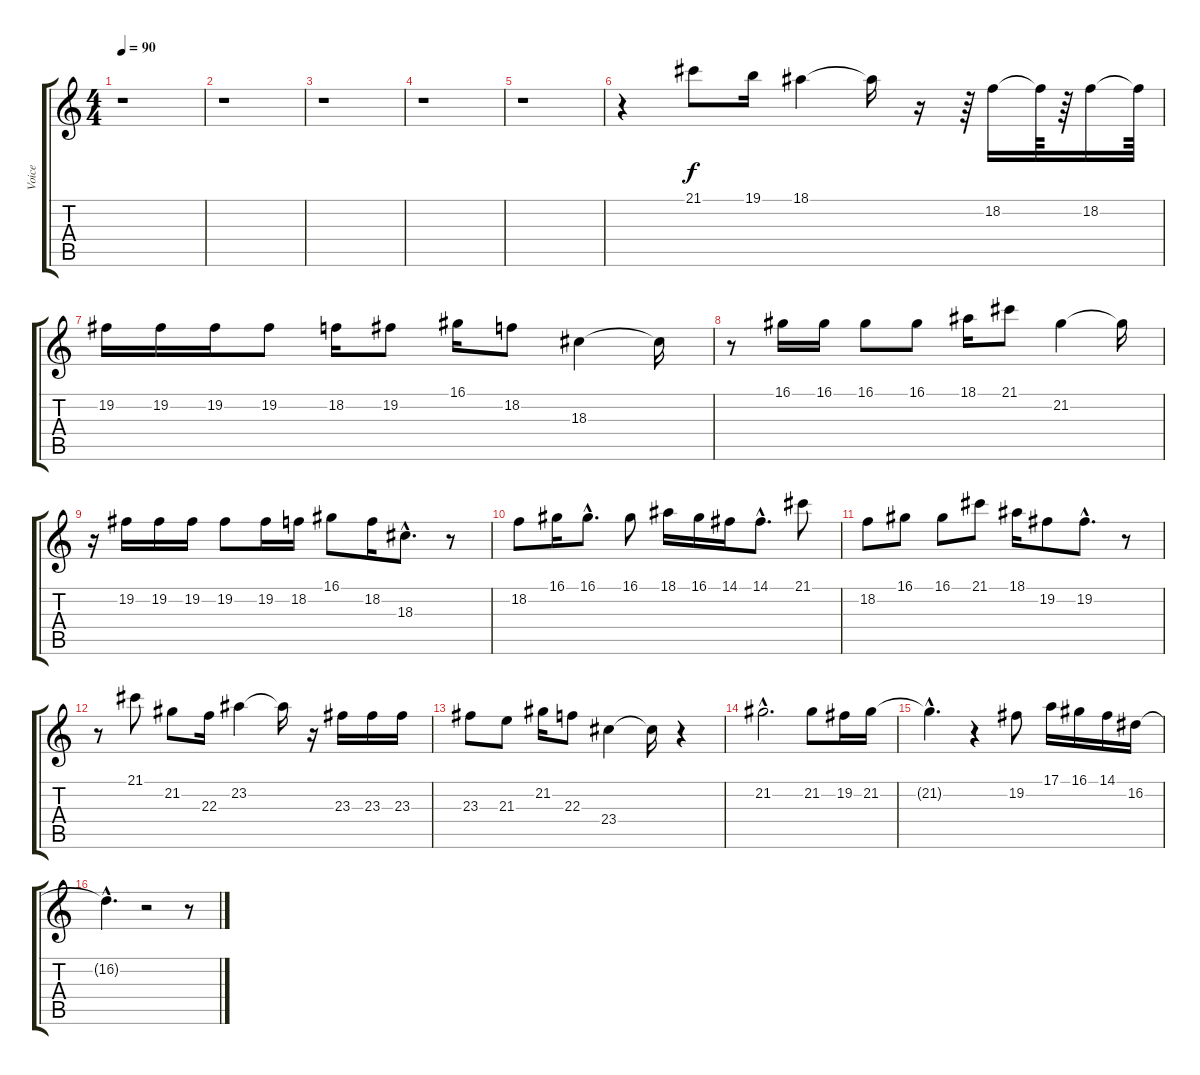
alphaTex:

\track ("Voice" "Voice") {instrument trumpet}
\staff {score tabs}
\tuning (E4 B3 G3 D3 A2 E2) {hide}
\ts (4 4)
\tempo 90
\clef g2
\ks c
r.1{dy f} |
r.1 |
r.1 |
r.1 |
r.1 |
r.4 21.1.8 19.1.16 18.1.4 18.1{t}.16 r.16 r.64 18.2.16 18.2{t}.64 r.64 18.2.16 18.2{t}.64 |
19.2.16 19.2.16 19.2.16 19.2.8 18.2.16 19.2.8 16.1.16 18.2.8 18.3.4 18.3{t}.16 |
r.8 16.1.16 16.1.16 16.1.8 16.1.8 18.1.16 21.1.8 21.2.4 21.2{t}.16 |
r.16 19.2.16 19.2.16 19.2.16 19.2.8 19.2.16 18.2.16 16.1.8 18.2.16 18.3{hac}.8{d} r.8 |
18.2.8 16.1.16 16.1{hac}.8{d} 16.1.8 18.1.16 16.1.16 14.1.16 14.1{hac}.8{d} 21.1.8 |
18.2.8 16.1.8 16.1.8 21.1.8 18.1.16 19.2.8 19.2{hac}.8{d} r.8 |
r.8 21.1.8 21.2.8 22.3.16 23.2.4 23.2{t}.16 r.16 23.3.16 23.3.16 23.3.16 |
23.3.8 21.3.8 21.2.16 22.3.8 23.4.4 23.4{t}.16 r.4 |
21.2{hac}.2{d} 21.2.8 19.2.16 21.2.16 |
21.2{hac t}.4{d} r.4 19.2.8 17.1.16 16.1.16 14.1.16 16.2.16 |
16.2{hac t}.4{d} r.2 r.8
